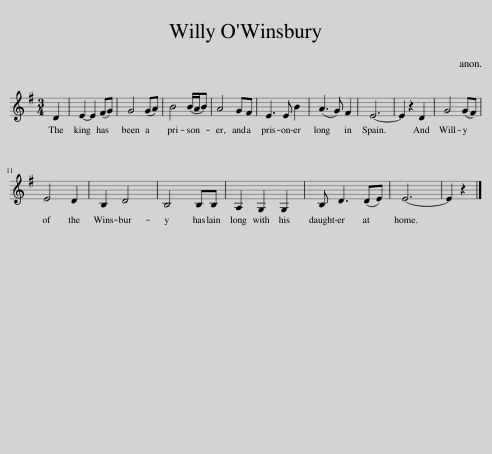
X:1
L:1/8
M:3/4
I:linebreak $
K:Emin
V:1 treble
V:1
 D2 | E2- E2 (FG) | G4 (GA) | B4 (B/A/B) | A4 GF | %5
 E3 E B2 | (A3 G) F2 | E6- | E2 z2 D2 | G4 (GF) |$ %10
 E4 D2 | B,2 D4 | B,4 B,B, | A,2 G,2 G,2 | B, D3 (DE) | %15
 E6- | E2 z2 |] %17
